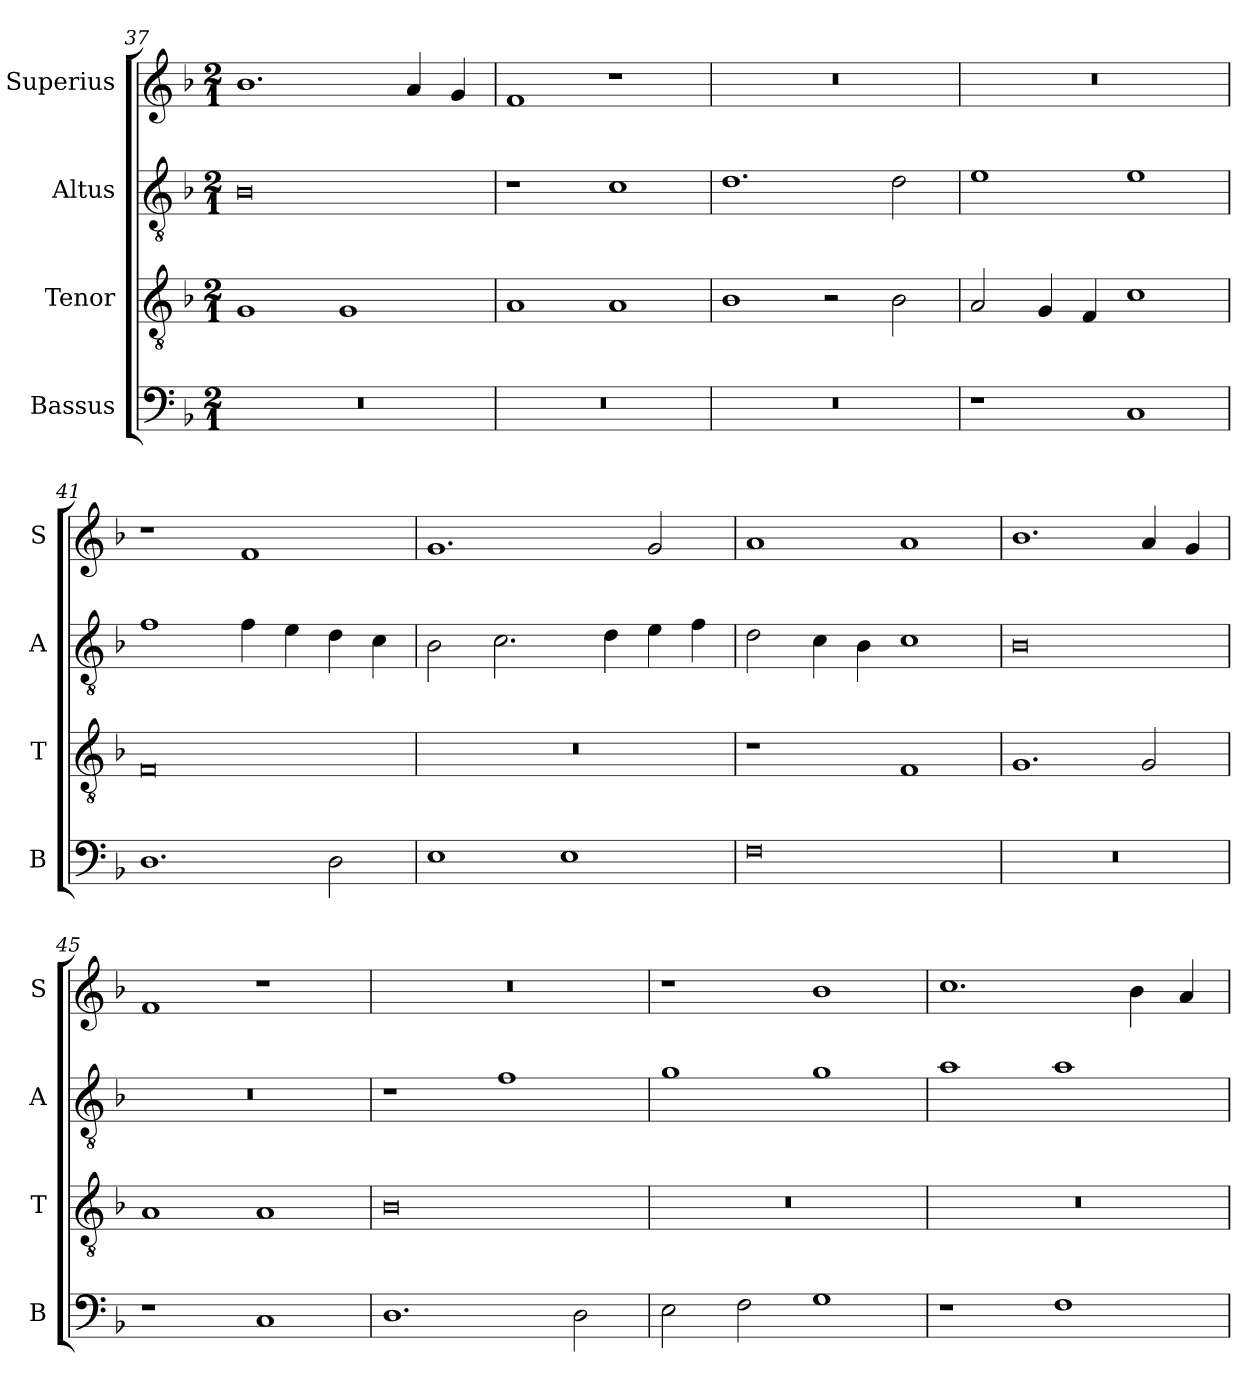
**kern	**kern	**kern	**kern
*part4	*part3	*part2	*part1
*staff4	*staff3	*staff2	*staff1
*I"Bassus	*I"Tenor	*I"Altus	*I"Superius
*I'B	*I'T	*I'A	*I'S
*clefF4	*clefGv2	*clefGv2	*clefG2
*k[b-]	*k[b-]	*k[b-]	*k[b-]
*M2/1	*M2/1	*M2/1	*M2/1
=37	=37	=37	=37
0r	1G	0B-	1.b-
.	1G	.	.
.	.	.	4a
.	.	.	4g
=38	=38	=38	=38
0r	1A	1r	1f
.	1A	1c	1r
=39	=39	=39	=39
0r	1B-	1.d	0r
.	2r	.	.
.	2B-	2d	.
=40	=40	=40	=40
1r	2A	1e	0r
.	4G	.	.
.	4F	.	.
1C	1c	1e	.
=41	=41	=41	=41
1.D	0F	1f	1r
.	.	4f	1f
.	.	4e	.
2D	.	4d	.
.	.	4c	.
=42	=42	=42	=42
1E	0r	2B-	1.g
.	.	2.c	.
1E	.	.	.
.	.	4d	.
.	.	4e	2g
.	.	4f	.
=43	=43	=43	=43
0F	1r	2d	1a
.	.	4c	.
.	.	4B-	.
.	1F	1c	1a
=44	=44	=44	=44
0r	1.G	0B-	1.b-
.	2G	.	4a
.	.	.	4g
=45	=45	=45	=45
1r	1A	0r	1f
1C	1A	.	1r
=46	=46	=46	=46
1.D	0B-	1r	0r
.	.	1f	.
2D	.	.	.
=47	=47	=47	=47
2E	0r	1g	1r
2F	.	.	.
1G	.	1g	1b-
=48	=48	=48	=48
1r	0r	1a	1.cc
1F	.	1a	.
.	.	.	4b-
.	.	.	4a
=	=	=	=
*-	*-	*-	*-
